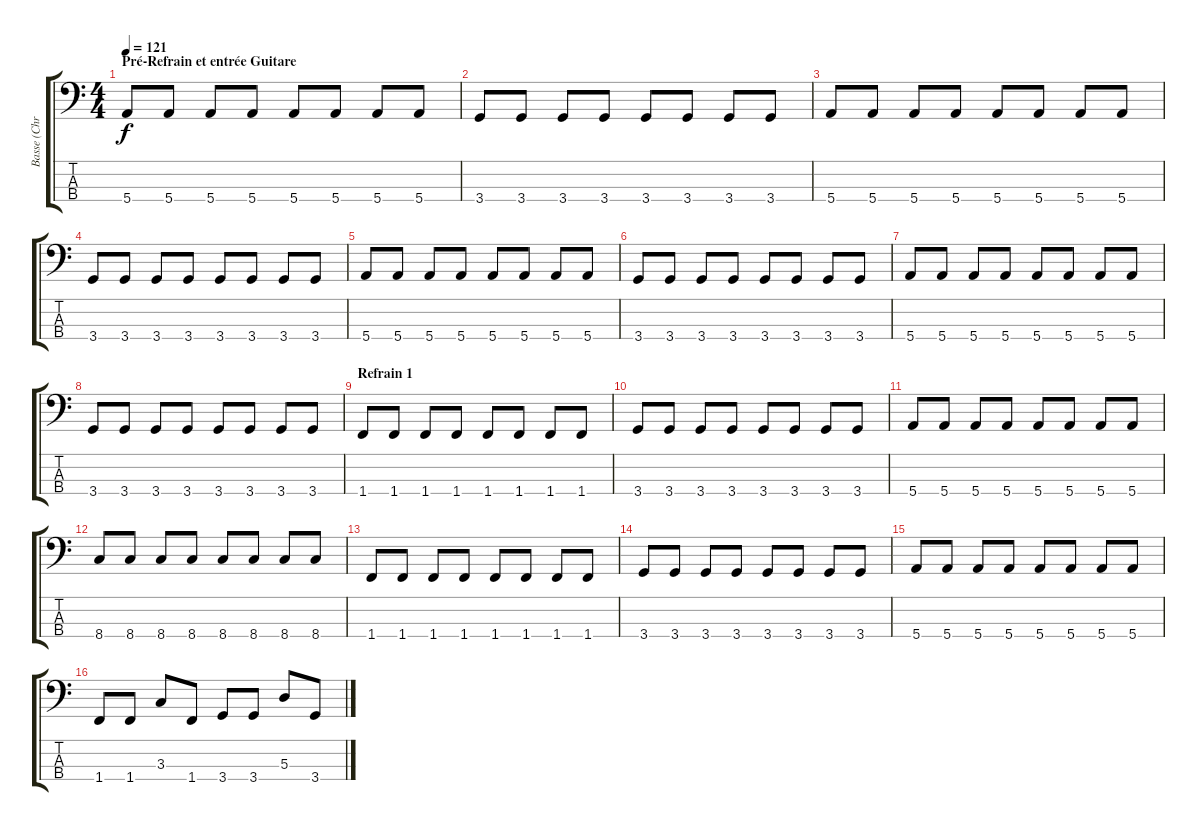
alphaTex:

\track ("Basse (Christopher Wolstenholme)" "Basse (Chr") {instrument electricbassfinger}
\staff {score tabs}
\tuning (G2 D2 A1 E1) {hide}
\ts (4 4)
\section ("" "Pré-Refrain et entrée Guitare")
\tempo 121
\clef f4
\ks c
5.4.8{dy f} 5.4.8 5.4.8 5.4.8 5.4.8 5.4.8 5.4.8 5.4.8 |
3.4.8 3.4.8 3.4.8 3.4.8 3.4.8 3.4.8 3.4.8 3.4.8 |
5.4.8 5.4.8 5.4.8 5.4.8 5.4.8 5.4.8 5.4.8 5.4.8 |
3.4.8 3.4.8 3.4.8 3.4.8 3.4.8 3.4.8 3.4.8 3.4.8 |
5.4.8 5.4.8 5.4.8 5.4.8 5.4.8 5.4.8 5.4.8 5.4.8 |
3.4.8 3.4.8 3.4.8 3.4.8 3.4.8 3.4.8 3.4.8 3.4.8 |
5.4.8 5.4.8 5.4.8 5.4.8 5.4.8 5.4.8 5.4.8 5.4.8 |
3.4.8 3.4.8 3.4.8 3.4.8 3.4.8 3.4.8 3.4.8 3.4.8 |
\section ("" "Refrain 1")
1.4.8 1.4.8 1.4.8 1.4.8 1.4.8 1.4.8 1.4.8 1.4.8 |
3.4.8 3.4.8 3.4.8 3.4.8 3.4.8 3.4.8 3.4.8 3.4.8 |
5.4.8 5.4.8 5.4.8 5.4.8 5.4.8 5.4.8 5.4.8 5.4.8 |
8.4.8 8.4.8 8.4.8 8.4.8 8.4.8 8.4.8 8.4.8 8.4.8 |
1.4.8 1.4.8 1.4.8 1.4.8 1.4.8 1.4.8 1.4.8 1.4.8 |
3.4.8 3.4.8 3.4.8 3.4.8 3.4.8 3.4.8 3.4.8 3.4.8 |
5.4.8 5.4.8 5.4.8 5.4.8 5.4.8 5.4.8 5.4.8 5.4.8 |
1.4.8 1.4.8 3.3.8 1.4.8 3.4.8 3.4.8 5.3.8 3.4.8
